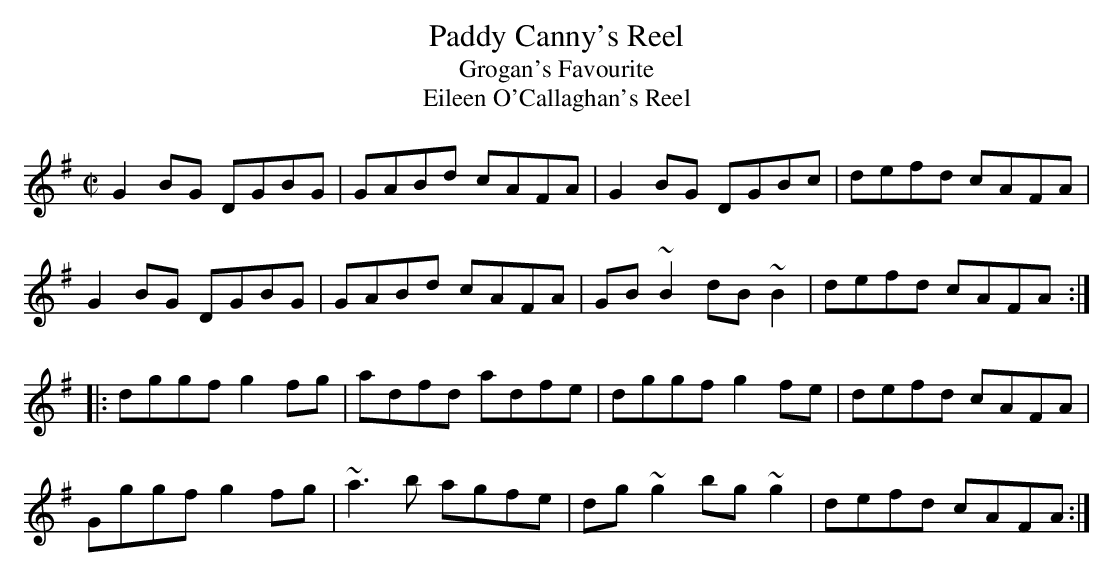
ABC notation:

X:1
T:Paddy Canny's Reel
T:Grogan's Favourite
T:Eileen O'Callaghan's Reel
M:C|
L:1/8
K:G
G2BG DGBG|GABd cAFA|G2BG DGBc|defd cAFA|!
G2BG DGBG|GABd cAFA|GB~B2 dB~B2|defd cAFA:|!
|:dggf g2fg|adfd adfe|dggf g2fe|defd cAFA|!
Gggf g2fg|~a3b agfe|dg~g2 bg~g2|defd cAFA:|]!
